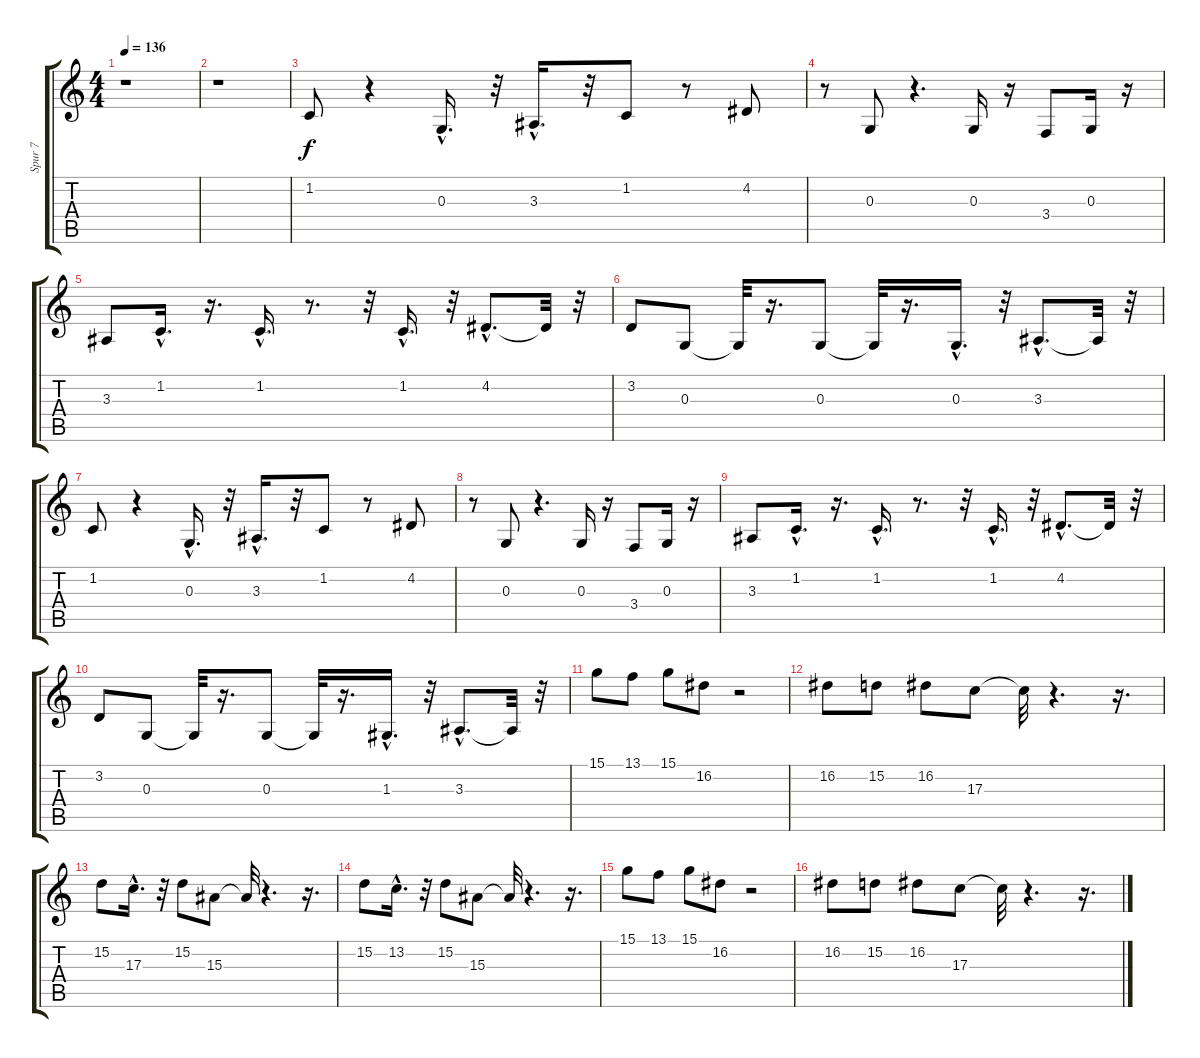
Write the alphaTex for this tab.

\track ("Spur 7" "Spur 7") {instrument stringensemble2}
\staff {score tabs}
\tuning (E4 B3 G3 D3 A2 E2) {hide}
\ts (4 4)
\tempo 136
\clef g2
\ks c
r.1{dy f} |
r.1 |
1.2.8 r.4 0.3{hac}.16{d} r.32 3.3{hac}.16{d} r.32 1.2.8 r.8 4.2.8 |
r.8 0.3.8 r.4{d} 0.3.16 r.16 3.4.8 0.3.16 r.16 |
3.3.8 1.2{hac}.16{d} r.16{d} 1.2{hac}.16{d} r.8{d} r.32 1.2{hac}.16{d} r.32 4.2{hac}.8{d} 4.2{t}.32 r.32 |
3.2.8 0.3.8 0.3{t}.32 r.16{d} 0.3.8 0.3{t}.32 r.16{d} 0.3{hac}.16{d} r.32 3.3{hac}.8{d} 3.3{t}.32 r.32 |
1.2.8 r.4 0.3{hac}.16{d} r.32 3.3{hac}.16{d} r.32 1.2.8 r.8 4.2.8 |
r.8 0.3.8 r.4{d} 0.3.16 r.16 3.4.8 0.3.16 r.16 |
3.3.8 1.2{hac}.16{d} r.16{d} 1.2{hac}.16{d} r.8{d} r.32 1.2{hac}.16{d} r.32 4.2{hac}.8{d} 4.2{t}.32 r.32 |
3.2.8 0.3.8 0.3{t}.32 r.16{d} 0.3.8 0.3{t}.32 r.16{d} 1.3{hac}.16{d} r.32 3.3{hac}.8{d} 3.3{t}.32 r.32 |
15.1.8 13.1.8 15.1.8 16.2.8 r.2 |
16.2.8 15.2.8 16.2.8 17.3.8 17.3{t}.32 r.4{d} r.16{d} |
15.2.8 17.3{hac}.16{d} r.32 15.2.8 15.3.8 15.3{t}.32 r.4{d} r.16{d} |
15.2.8 13.2{hac}.16{d} r.32 15.2.8 15.3.8 15.3{t}.32 r.4{d} r.16{d} |
15.1.8 13.1.8 15.1.8 16.2.8 r.2 |
16.2.8 15.2.8 16.2.8 17.3.8 17.3{t}.32 r.4{d} r.16{d}
